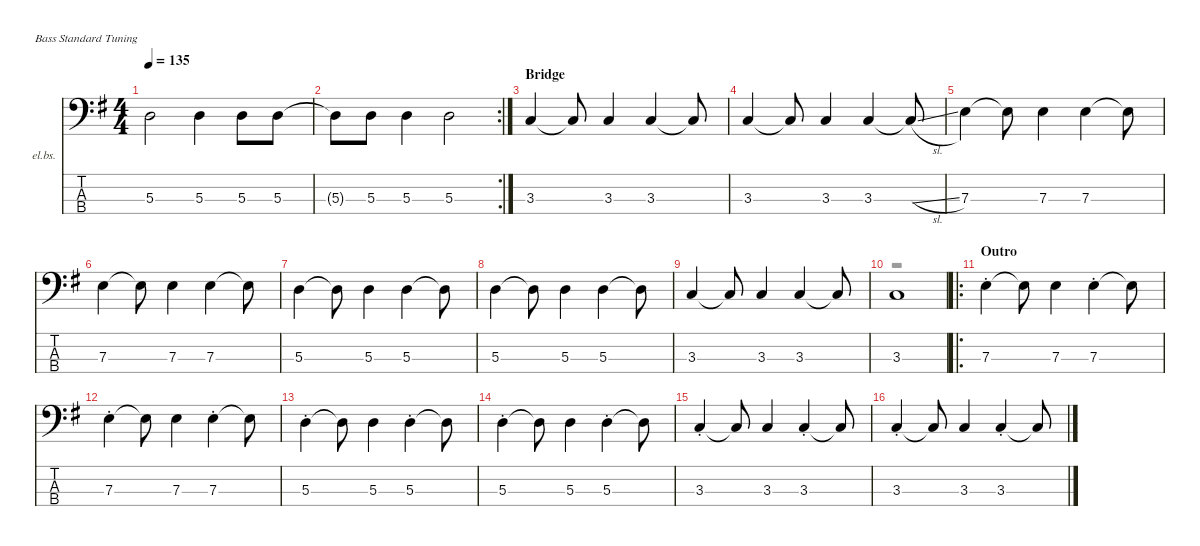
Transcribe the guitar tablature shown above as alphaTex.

\defaultSystemsLayout 4
\hideDynamics
\bracketExtendMode nobrackets
\firstSystemTrackNameOrientation horizontal
\otherSystemsTrackNameOrientation horizontal
\track ("Electric Bass" "el.bs.") {instrument electricbassfinger}
\staff {score tabs}
\tuning (G2 D2 A1 E1)
\voice
\ts (4 4)
\tempo 135
\clef f4
\ks eminor
5.3.2{dy mf} 5.3.4 5.3.8 5.3.8 |
\rc 2
5.3{t}.8 5.3.8 5.3.4 5.3.2 |
\section ("" "Bridge")
3.3.4 3.3{t}.8 3.3.4 3.3.4 3.3{t}.8 |
3.3.4 3.3{t}.8 3.3.4 3.3.4 3.3{sl t}.8 |
7.3.4 7.3{t}.8 7.3.4 7.3.4 7.3{t}.8 |
7.3.4 7.3{t}.8 7.3.4 7.3.4 7.3{t}.8 |
5.3.4 5.3{t}.8 5.3.4 5.3.4 5.3{t}.8 |
5.3.4 5.3{t}.8 5.3.4 5.3.4 5.3{t}.8 |
3.3.4 3.3{t}.8 3.3.4 3.3.4 3.3{t}.8 |
3.3.1 |
\ro
\section ("" "Outro")
7.3{st}.4 7.3{t}.8 7.3.4 7.3{st}.4 7.3{t}.8 |
7.3{st}.4 7.3{t}.8 7.3.4 7.3{st}.4 7.3{t}.8 |
5.3{st}.4 5.3{t}.8 5.3.4 5.3{st}.4 5.3{t}.8 |
5.3{st}.4 5.3{t}.8 5.3.4 5.3{st}.4 5.3{t}.8 |
3.3{st}.4 3.3{t}.8 3.3.4 3.3{st}.4 3.3{t}.8 |
3.3{st}.4 3.3{t}.8 3.3.4 3.3{st}.4 3.3{t}.8
\voice
\clef f4
\ottava regular
\simile none
\ks eminor
|
|
|
|
|
|
|
|
|
r.1{dy mf} |
|
|
|
|
|
\voice
\clef f4
\ottava regular
\simile none
\ks eminor
|
|
|
|
|
|
|
|
|
r.1{dy mf} |
|
|
|
|
|
\voice
\clef f4
\ottava regular
\simile none
\ks eminor
|
|
|
|
|
|
|
|
|
r.1{dy mf} |
|
|
|
|
|
